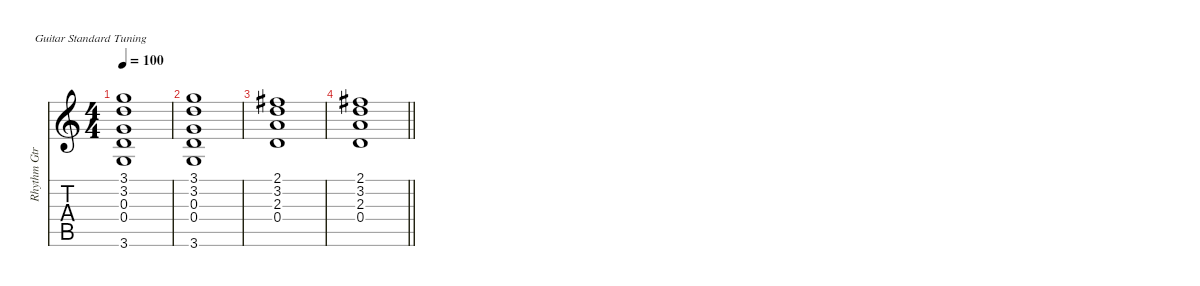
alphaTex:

\defaultSystemsLayout 8
\hideDynamics
\bracketExtendMode nobrackets
\otherSystemsTrackNameOrientation horizontal
\track ("Rhythm Gtr" "Rhythm Gtr") {instrument acousticguitarsteel}
\staff {score tabs}
\tuning (E4 B3 G3 D3 A2 E2)
\ts (4 4)
\tempo 100
\clef g2
\ks c
(3.6 0.4 0.3 3.2 3.1).1{dy mf beam Up} |
(3.1 3.2 0.3 0.4 3.6).1{beam Up} |
(2.1{acc #} 3.2 2.3 0.4).1{beam Up} |
\barLineRight lightlight
(0.4 2.3 3.2 2.1{acc #}).1{beam Up}
